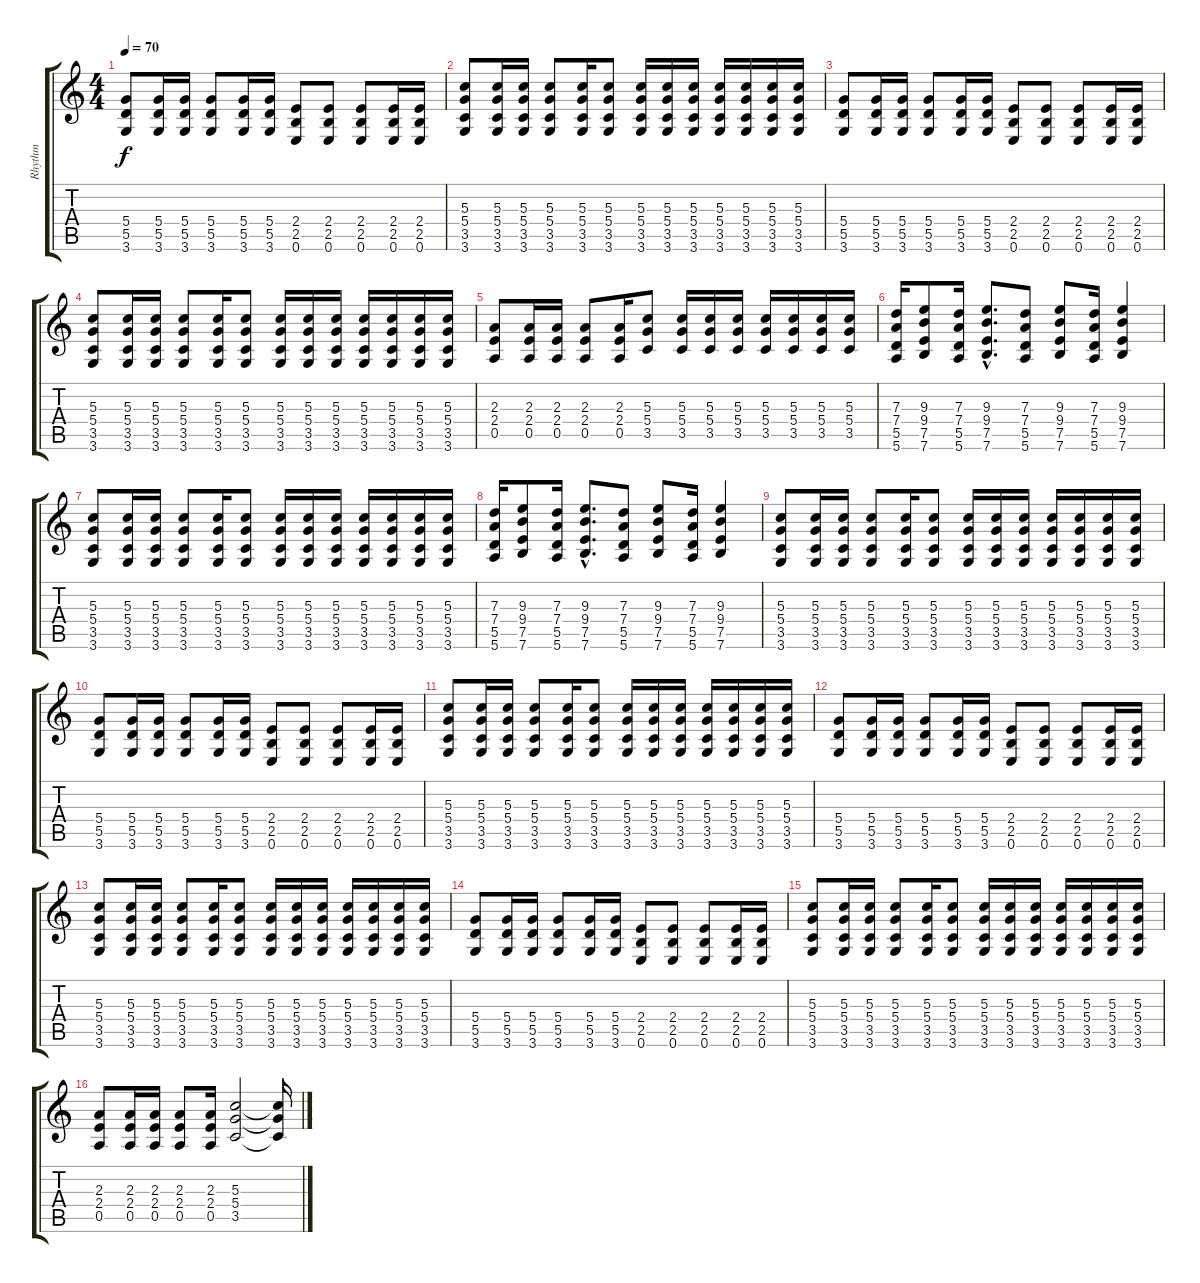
\track ("Rhythm" "Rhythm") {instrument distortionguitar}
\staff {score tabs}
\tuning (E4 B3 G3 D3 A2 E2) {hide}
\ts (4 4)
\tempo 70
\clef g2
\ks c
(5.4 5.5 3.6).8{dy f} (5.4 5.5 3.6).16 (5.4 5.5 3.6).16 (5.4 5.5 3.6).8 (5.4 5.5 3.6).16 (5.4 5.5 3.6).16 (2.4 2.5 0.6).8 (2.4 2.5 0.6).8 (2.4 2.5 0.6).8 (2.4 2.5 0.6).16 (2.4 2.5 0.6).16 |
(5.3 5.4 3.5 3.6).8 (5.3 5.4 3.5 3.6).16 (5.3 5.4 3.5 3.6).16 (5.3 5.4 3.5 3.6).8 (5.3 5.4 3.5 3.6).16 (5.3 5.4 3.5 3.6).8 (5.3 5.4 3.5 3.6).16 (5.3 5.4 3.5 3.6).16 (5.3 5.4 3.5 3.6).16 (5.3 5.4 3.5 3.6).16 (5.3 5.4 3.5 3.6).16 (5.3 5.4 3.5 3.6).16 (5.3 5.4 3.5 3.6).16 |
(5.4 5.5 3.6).8 (5.4 5.5 3.6).16 (5.4 5.5 3.6).16 (5.4 5.5 3.6).8 (5.4 5.5 3.6).16 (5.4 5.5 3.6).16 (2.4 2.5 0.6).8 (2.4 2.5 0.6).8 (2.4 2.5 0.6).8 (2.4 2.5 0.6).16 (2.4 2.5 0.6).16 |
(5.3 5.4 3.5 3.6).8 (5.3 5.4 3.5 3.6).16 (5.3 5.4 3.5 3.6).16 (5.3 5.4 3.5 3.6).8 (5.3 5.4 3.5 3.6).16 (5.3 5.4 3.5 3.6).8 (5.3 5.4 3.5 3.6).16 (5.3 5.4 3.5 3.6).16 (5.3 5.4 3.5 3.6).16 (5.3 5.4 3.5 3.6).16 (5.3 5.4 3.5 3.6).16 (5.3 5.4 3.5 3.6).16 (5.3 5.4 3.5 3.6).16 |
(2.3 2.4 0.5).8 (2.3 2.4 0.5).16 (2.3 2.4 0.5).16 (2.3 2.4 0.5).8 (2.3 2.4 0.5).16 (5.3 5.4 3.5).8 (5.3 5.4 3.5).16 (5.3 5.4 3.5).16 (5.3 5.4 3.5).16 (5.3 5.4 3.5).16 (5.3 5.4 3.5).16 (5.3 5.4 3.5).16 (5.3 5.4 3.5).16 |
(7.3 7.4 5.5 5.6).16 (9.3 9.4 7.5 7.6).8 (7.3 7.4 5.5 5.6).16 (9.3{hac} 9.4{hac} 7.5{hac} 7.6{hac}).8{d} (7.3 7.4 5.5 5.6).8 (9.3 9.4 7.5 7.6).8 (7.3 7.4 5.5 5.6).16 (9.3 9.4 7.5 7.6).4 |
(5.3 5.4 3.5 3.6).8 (5.3 5.4 3.5 3.6).16 (5.3 5.4 3.5 3.6).16 (5.3 5.4 3.5 3.6).8 (5.3 5.4 3.5 3.6).16 (5.3 5.4 3.5 3.6).8 (5.3 5.4 3.5 3.6).16 (5.3 5.4 3.5 3.6).16 (5.3 5.4 3.5 3.6).16 (5.3 5.4 3.5 3.6).16 (5.3 5.4 3.5 3.6).16 (5.3 5.4 3.5 3.6).16 (5.3 5.4 3.5 3.6).16 |
(7.3 7.4 5.5 5.6).16 (9.3 9.4 7.5 7.6).8 (7.3 7.4 5.5 5.6).16 (9.3{hac} 9.4{hac} 7.5{hac} 7.6{hac}).8{d} (7.3 7.4 5.5 5.6).8 (9.3 9.4 7.5 7.6).8 (7.3 7.4 5.5 5.6).16 (9.3 9.4 7.5 7.6).4 |
(5.3 5.4 3.5 3.6).8 (5.3 5.4 3.5 3.6).16 (5.3 5.4 3.5 3.6).16 (5.3 5.4 3.5 3.6).8 (5.3 5.4 3.5 3.6).16 (5.3 5.4 3.5 3.6).8 (5.3 5.4 3.5 3.6).16 (5.3 5.4 3.5 3.6).16 (5.3 5.4 3.5 3.6).16 (5.3 5.4 3.5 3.6).16 (5.3 5.4 3.5 3.6).16 (5.3 5.4 3.5 3.6).16 (5.3 5.4 3.5 3.6).16 |
(5.4 5.5 3.6).8 (5.4 5.5 3.6).16 (5.4 5.5 3.6).16 (5.4 5.5 3.6).8 (5.4 5.5 3.6).16 (5.4 5.5 3.6).16 (2.4 2.5 0.6).8 (2.4 2.5 0.6).8 (2.4 2.5 0.6).8 (2.4 2.5 0.6).16 (2.4 2.5 0.6).16 |
(5.3 5.4 3.5 3.6).8 (5.3 5.4 3.5 3.6).16 (5.3 5.4 3.5 3.6).16 (5.3 5.4 3.5 3.6).8 (5.3 5.4 3.5 3.6).16 (5.3 5.4 3.5 3.6).8 (5.3 5.4 3.5 3.6).16 (5.3 5.4 3.5 3.6).16 (5.3 5.4 3.5 3.6).16 (5.3 5.4 3.5 3.6).16 (5.3 5.4 3.5 3.6).16 (5.3 5.4 3.5 3.6).16 (5.3 5.4 3.5 3.6).16 |
(5.4 5.5 3.6).8 (5.4 5.5 3.6).16 (5.4 5.5 3.6).16 (5.4 5.5 3.6).8 (5.4 5.5 3.6).16 (5.4 5.5 3.6).16 (2.4 2.5 0.6).8 (2.4 2.5 0.6).8 (2.4 2.5 0.6).8 (2.4 2.5 0.6).16 (2.4 2.5 0.6).16 |
(5.3 5.4 3.5 3.6).8 (5.3 5.4 3.5 3.6).16 (5.3 5.4 3.5 3.6).16 (5.3 5.4 3.5 3.6).8 (5.3 5.4 3.5 3.6).16 (5.3 5.4 3.5 3.6).8 (5.3 5.4 3.5 3.6).16 (5.3 5.4 3.5 3.6).16 (5.3 5.4 3.5 3.6).16 (5.3 5.4 3.5 3.6).16 (5.3 5.4 3.5 3.6).16 (5.3 5.4 3.5 3.6).16 (5.3 5.4 3.5 3.6).16 |
(5.4 5.5 3.6).8 (5.4 5.5 3.6).16 (5.4 5.5 3.6).16 (5.4 5.5 3.6).8 (5.4 5.5 3.6).16 (5.4 5.5 3.6).16 (2.4 2.5 0.6).8 (2.4 2.5 0.6).8 (2.4 2.5 0.6).8 (2.4 2.5 0.6).16 (2.4 2.5 0.6).16 |
(5.3 5.4 3.5 3.6).8 (5.3 5.4 3.5 3.6).16 (5.3 5.4 3.5 3.6).16 (5.3 5.4 3.5 3.6).8 (5.3 5.4 3.5 3.6).16 (5.3 5.4 3.5 3.6).8 (5.3 5.4 3.5 3.6).16 (5.3 5.4 3.5 3.6).16 (5.3 5.4 3.5 3.6).16 (5.3 5.4 3.5 3.6).16 (5.3 5.4 3.5 3.6).16 (5.3 5.4 3.5 3.6).16 (5.3 5.4 3.5 3.6).16 |
(2.3 2.4 0.5).8 (2.3 2.4 0.5).16 (2.3 2.4 0.5).16 (2.3 2.4 0.5).8 (2.3 2.4 0.5).16 (5.3 5.4 3.5).2 (5.3{t} 5.4{t} 3.5{t}).16
